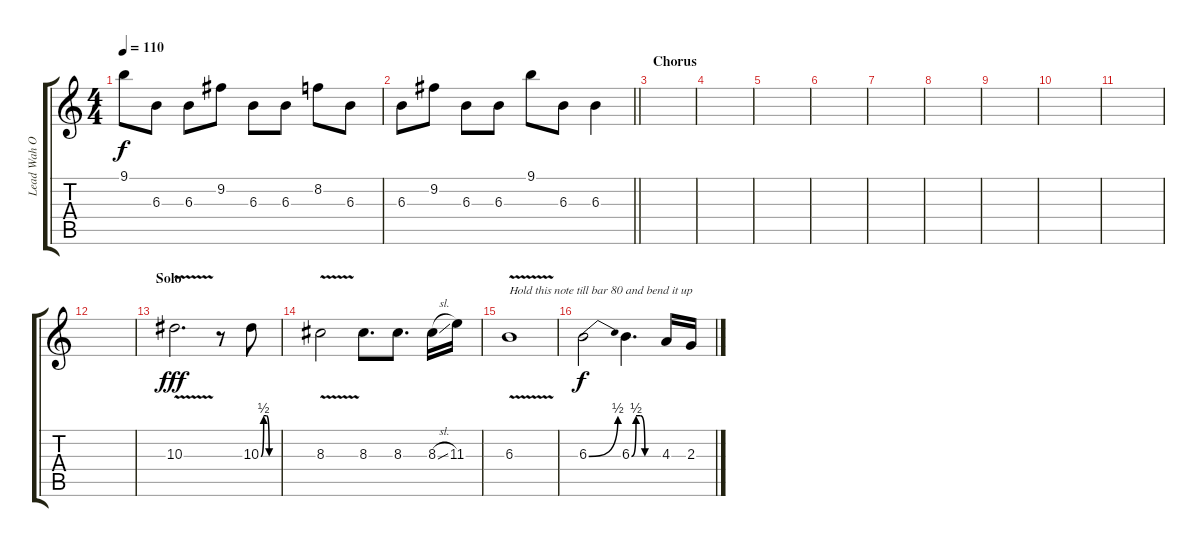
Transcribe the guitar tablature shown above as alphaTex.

\track ("Lead Wah Only" "Lead Wah O") {instrument overdrivenguitar}
\staff {score tabs}
\tuning (D4 A3 F3 C3 G2 D2) {hide}
\ts (4 4)
\tempo 110
\clef g2
\ks c
9.1.8{dy f} 6.3.8 6.3.8 9.2.8 6.3.8 6.3.8 8.2.8 6.3.8 |
\barLineRight lightlight
6.3.8 9.2.8 6.3.8 6.3.8 9.1.8 6.3.8 6.3.4 |
\section ("" "Chorus")
|
|
|
|
|
|
|
|
|
|
\section ("" "Solo")
10.3{v}.2{d dy fff volume 16} r.8 10.3{be (custom 0 0 10 2 20 2 30 0 60 0)}.8 |
8.3{v}.2 8.3.8{d} 8.3.8{d} 8.3{sl}.16 11.3.16 |
6.3{v}.1{txt "Hold this note till bar 80 and bend it up"} |
6.3{be (bend 0 0 60 2)}.2{dy f} 6.3{be (custom 0 0 10 2 20 2 30 0 60 0)}.4{d} 4.3.16 2.3.16
